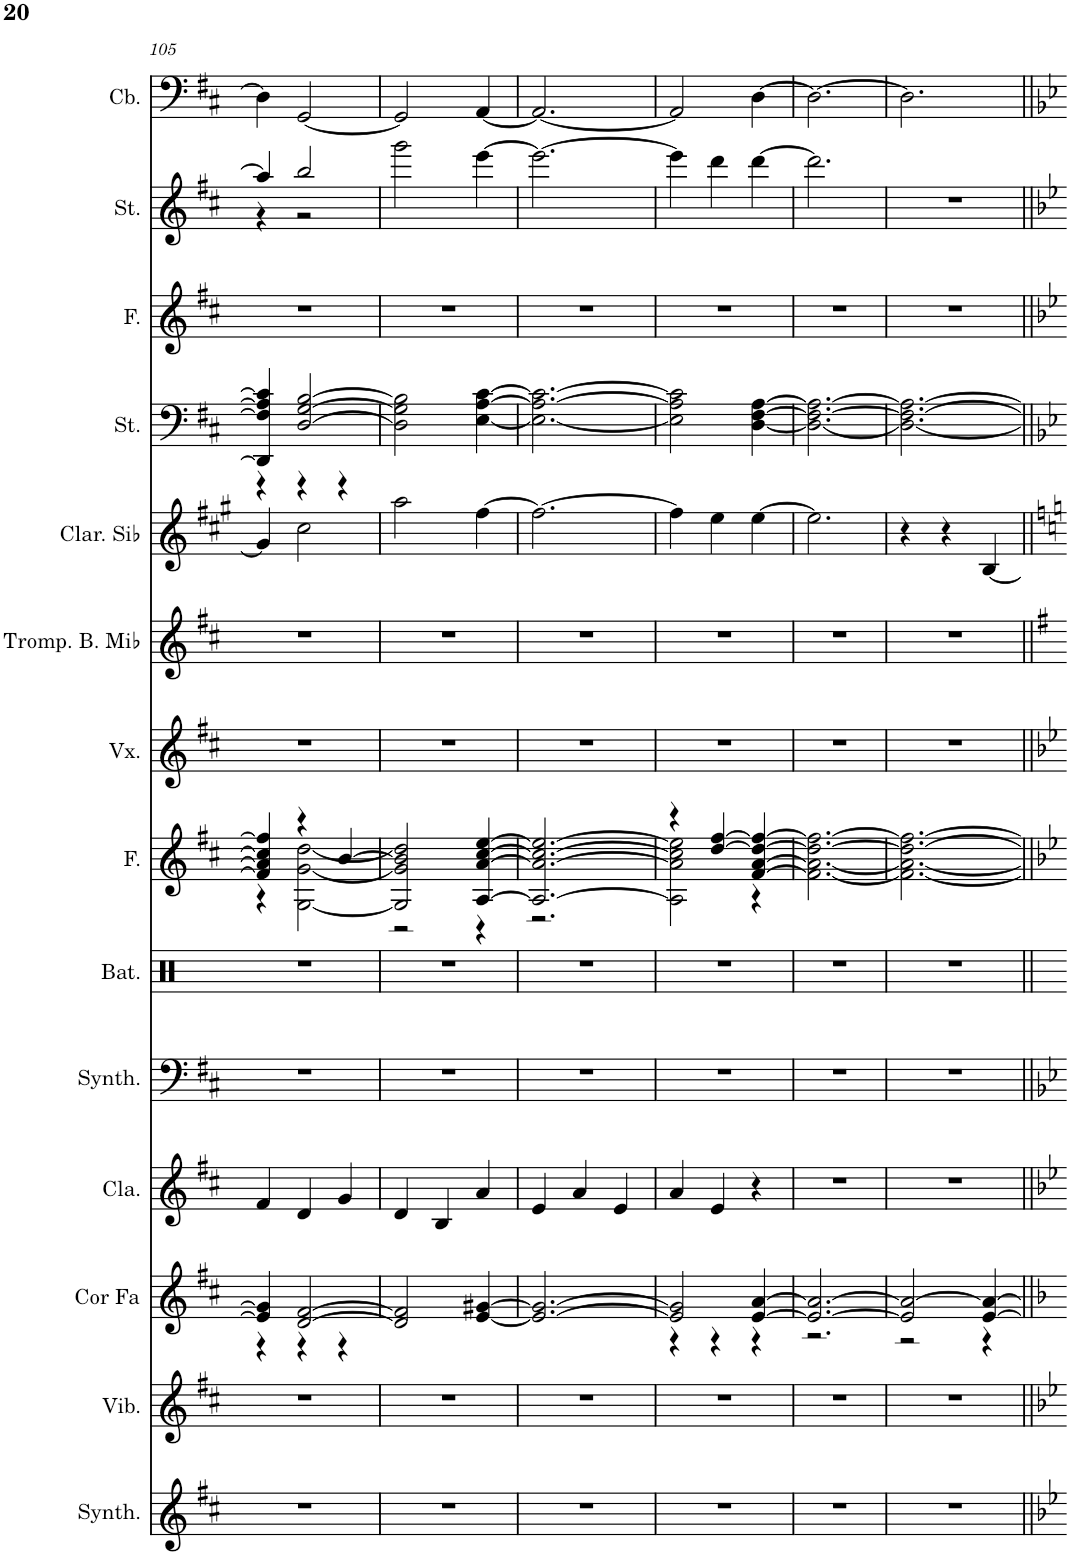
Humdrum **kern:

**kern	**kern	**kern	**kern	**kern	**kern	**kern	**kern	**kern	**kern	**kern	**kern	**kern	**kern
*part14	*part13	*part12	*part11	*part10	*part9	*part8	*part7	*part6	*part5	*part4	*part3	*part2	*part1
*staff14	*staff13	*staff12	*staff11	*staff10	*staff9	*staff8	*staff7	*staff6	*staff5	*staff4	*staff3	*staff2	*staff1
*I"Synthétiseur de cuivres, Synbras2	*I"Vibraphone, Vibes	*I"Cor en Fa, Fr.horn	*I"Clavecin, Harpsi	*I"Synthétiseur Pad, Warm pad	*I"Batterie, Orch.dr	*I"Femmes, Choir ah	*I"Voix, Syn vox	*I"Trompette Basse en Mib, Trumpet	*I"Clarinette en Sib	*I"Cordes, Slow str	*I"Femmes, Melody	*I"Cordes, Slow str	*I"Contrebasse, Acous.bs
*I'Synth.	*I'Vib.	*I'Cor Fa	*I'Cla.	*I'Synth.	*I'Bat.	*I'F.	*I'Vx.	*I'Tromp. B. Mib	*I'Clar. Sib	*I'St.	*I'F.	*I'St.	*I'Cb.
!!LO:PB:g=z
*clefG2	*clefG2	*clefG2	*clefG2	*clefF4	*clefX	*clefG2	*clefG2	*clefG2	*clefG2	*clefF4	*clefG2	*clefG2	*clefF4
*	*	*Trd4c7	*	*	*	*	*	*Trd5c9	*Trd1c2	*	*	*	*Trd7c12
*k[f#c#]	*k[f#c#]	*k[f#c#]	*k[f#c#]	*k[f#c#]	*k[]	*k[f#c#]	*k[f#c#]	*k[f#c#]	*k[f#c#g#]	*k[f#c#]	*k[f#c#]	*k[f#c#]	*k[f#c#]
*M3/4	*M3/4	*M3/4	*M3/4	*M3/4	*M3/4	*M3/4	*M3/4	*M3/4	*M3/4	*M3/4	*M3/4	*M3/4	*M3/4
=105	=105	=105	=105	=105	=105	=105	=105	=105	=105	=105	=105	=105	=105
*	*	*^	*	*	*	*^	*	*	*	*^	*	*^	*
2.r	2.r	4e/] 4g/]	4r	4f#/	2.r	2.r	4f#/] 4a/] 4cc/] 4ff#/]	4r	2.r	2.r	4g#/]	4DD/] 4F#/] 4A/] 4c/]	4r	2.r	4aa/]	4r	4D\]
.	.	[2d/ [2f#/	4r	4d/	.	.	4r	[2G\ [2g\ [2dd\	.	.	2cc#\	[2D/ [2G/ [2B/	4r	.	2bb/	2r	[2GG/
.	.	.	4r	4g/	.	.	[4b/	.	.	.	.	.	4r	.	.	.	.
*	*	*v	*v	*	*	*	*	*	*	*	*	*v	*v	*	*v	*v	*
=106	=106	=106	=106	=106	=106	=106	=106	=106	=106	=106	=106	=106	=106	=106
2.r	2.r	2d/] 2f#/]	4d/	2.r	2.r	2G/] 2g/] 2b/] 2dd/]	2r	2.r	2.r	2aa\	2D\] 2G\] 2B\]	2.r	2ggg\	2GG/]
.	.	.	4B/	.	.	.	.	.	.	.	.	.	.	.
.	.	[4e/ [4g#X/	4a/	.	.	[4A/ [4a/ [4cc#/ [4ee/	4r	.	.	[4ff#\	[4E\ [4A\ [4c#\	.	[4eee\	[4AA/
=107	=107	=107	=107	=107	=107	=107	=107	=107	=107	=107	=107	=107	=107	=107
2.r	2.r	2.e/_ 2.g#/_	4e/	2.r	2.r	2.A/_ 2.a/_ 2.cc#/_ 2.ee/_	2.r	2.r	2.r	2.ff#\_	2.E\_ 2.A\_ 2.c#\_	2.r	2.eee\_	2.AA/_
.	.	.	4a/	.	.	.	.	.	.	.	.	.	.	.
.	.	.	4e/	.	.	.	.	.	.	.	.	.	.	.
=108	=108	=108	=108	=108	=108	=108	=108	=108	=108	=108	=108	=108	=108	=108
*	*	*^	*	*	*	*	*	*	*	*	*	*	*	*
2.r	2.r	2e/] 2g#/]	4r	4a/	2.r	2.r	4r	2A\] 2a\] 2cc#\] 2ee\]	2.r	2.r	4ff#\]	2E\] 2A\] 2c#\]	2.r	4eee\]	2AA/]
.	.	.	4r	4e/	.	.	[4dd/ [4ff#/	.	.	.	4ee\	.	.	4ddd\	.
.	.	[4e/ [4a/	4r	4r	.	.	[4f#/ [4a/ 4dd/_ 4ff#/_	4r	.	.	[4ee\	[4D\ [4F#\ [4A\	.	[4ddd\	[4D\
*	*	*	*	*	*	*	*v	*v	*	*	*	*	*	*	*
=109	=109	=109	=109	=109	=109	=109	=109	=109	=109	=109	=109	=109	=109	=109
2.r	2.r	2.e/_ 2.a/_	2.r	2.r	2.r	2.r	2.f#\_ 2.a\_ 2.dd\_ 2.ff#\_	2.r	2.r	2.ee\]	2.D\_ 2.F#\_ 2.A\_	2.r	2.ddd\]	2.D\_
=110	=110	=110	=110	=110	=110	=110	=110	=110	=110	=110	=110	=110	=110	=110
2.r	2.r	2e/] 2a/_	2r	2.r	2.r	2.r	2.f#\_ 2.a\_ 2.dd\_ 2.ff#\_	2.r	2.r	4r	2.D\_ 2.F#\_ 2.A\_	2.r	2.r	2.D\]
.	.	.	.	.	.	.	.	.	.	4r	.	.	.	.
.	.	[4e/ 4a/_	4r	.	.	.	.	.	.	[4B/	.	.	.	.
*	*	*v	*v	*	*	*	*	*	*	*	*	*	*	*
=||	=||	=||	=||	=||	=||	=||	=||	=||	=||	=||	=||	=||	=||
*-	*-	*-	*-	*-	*-	*-	*-	*-	*-	*-	*-	*-	*-
